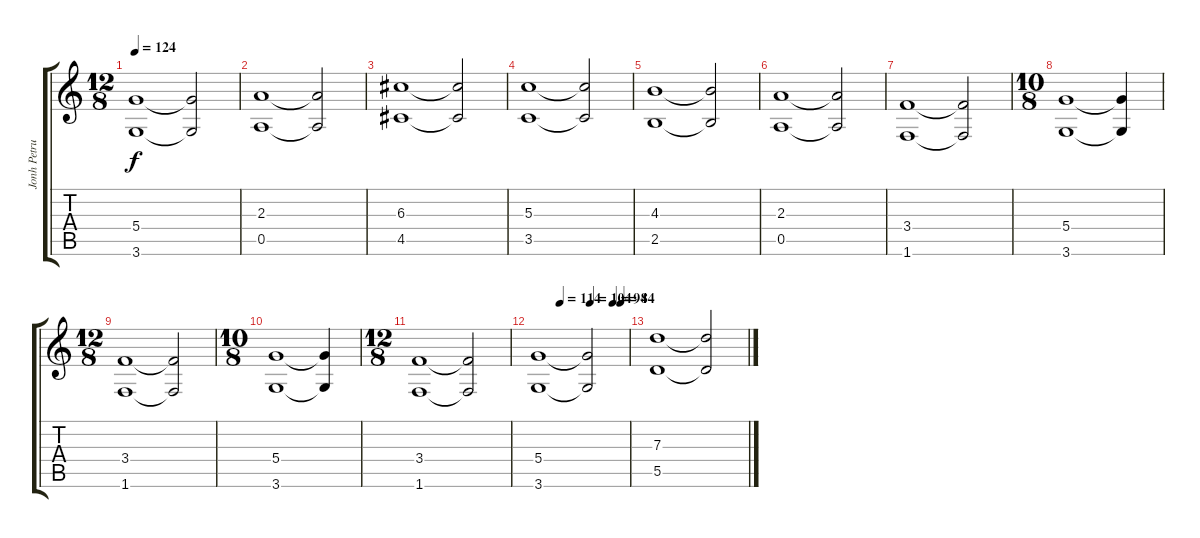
\track ("Jonh Petrucci - Guitar 1" "Jonh Petru") {instrument acousticguitarsteel}
\staff {score tabs}
\tuning (E4 B3 G3 D3 A2 E2) {hide}
\ts (12 8)
\tempo 124
\clef g2
\ks c
(5.4 3.6).1{dy f} (5.4{t} 3.6{t}).2 |
(2.3 0.5).1 (2.3{t} 0.5{t}).2 |
(6.3 4.5).1 (6.3{t} 4.5{t}).2 |
(5.3 3.5).1 (5.3{t} 3.5{t}).2 |
(4.3 2.5).1 (4.3{t} 2.5{t}).2 |
(2.3 0.5).1 (2.3{t} 0.5{t}).2 |
(3.4 1.6).1 (3.4{t} 1.6{t}).2 |
\ts (10 8)
(5.4 3.6).1 (5.4{t} 3.6{t}).4 |
\ts (12 8)
(3.4 1.6).1 (3.4{t} 1.6{t}).2 |
\ts (10 8)
(5.4 3.6).1 (5.4{t} 3.6{t}).4 |
\ts (12 8)
(3.4 1.6).1 (3.4{t} 1.6{t}).2 |
\tempo (114 0.25)
\tempo (104 0.5833333333333334)
\tempo (94 0.8333333333333334)
\tempo (84 0.9166666666666666)
(5.4 3.6).1 (5.4{t} 3.6{t}).2 |
(7.3 5.5).1 (7.3{t} 5.5{t}).2
